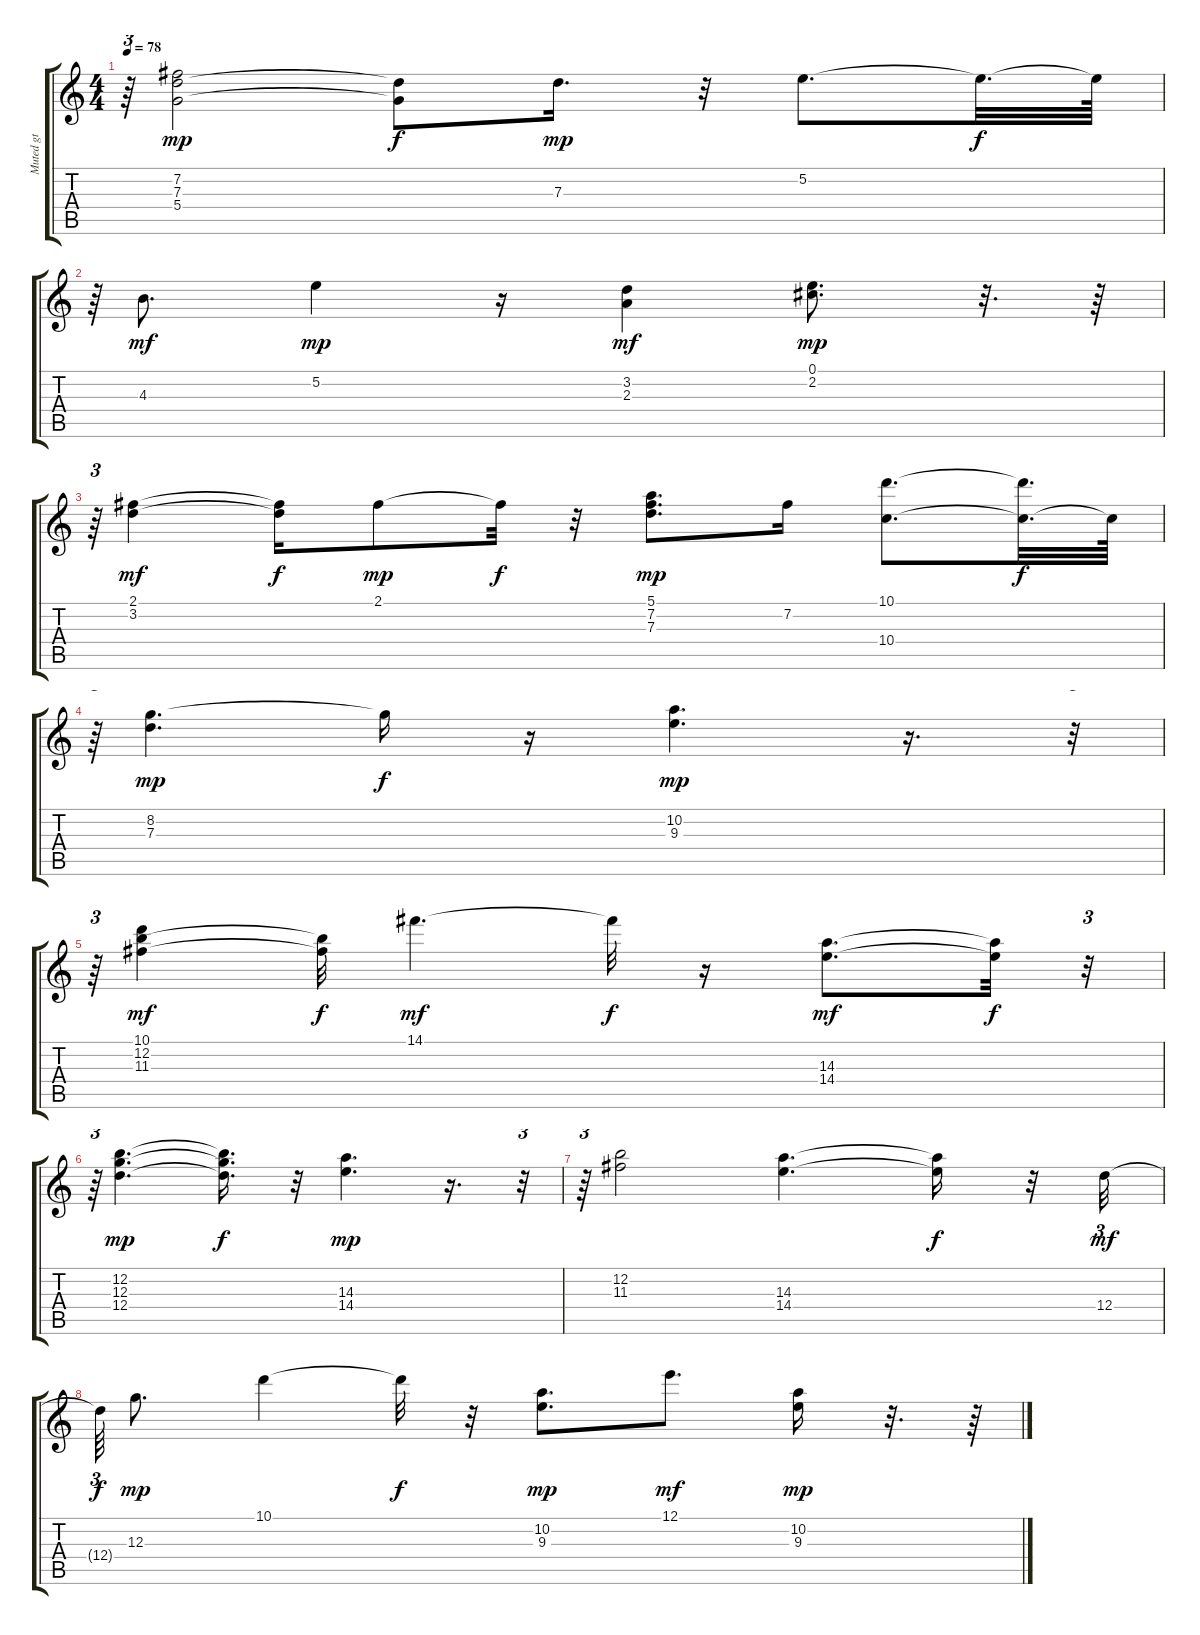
\track ("Muted gt" "Muted gt") {instrument electricguitarmuted}
\staff {score tabs}
\tuning (E4 B3 G3 D3 A2 E2) {hide}
\ts (4 4)
\tempo 78
\clef g2
\ks c
r.64{tu (3 2) dy f} (7.2 7.3 5.4).2{dy mp} (7.3{t} 5.4{t}).8{dy f} 7.3.16{d dy mp} r.32 5.2.8{d} 5.2{t}.32{d dy f} 5.2{t}.64 |
r.64{tu (3 2)} 4.3.8{d dy mf} 5.2.4{dy mp} r.16 (3.2 2.3).4{dy mf} (0.1 2.2).8{d dy mp} r.32{d} r.64 |
r.64{tu (3 2)} (2.1 3.2).4{dy mf} (2.1{t} 3.2{t}).16{dy f} 2.1.8{dy mp} 2.1{t}.32{dy f} r.32 (5.1 7.2 7.3).8{d dy mp} 7.2.16 (10.1 10.4).8{d} (10.1{t} 10.4{t}).32{d dy f} 10.4{t}.64 |
r.64{tu (3 2)} (8.2 7.3).4{d dy mp} 8.2{t}.16{dy f} r.16 (10.2 9.3).4{d dy mp} r.16{d} r.32{tu (3 2)} |
r.64{tu (3 2)} (10.1 12.2 11.3).4{dy mf} (12.2{t} 11.3{t}).32{dy f} 14.1.4{d dy mf} 14.1{t}.32{dy f} r.16 (14.3 14.4).8{d dy mf} (14.3{t} 14.4{t}).32{dy f} r.32{tu (3 2)} |
r.64{tu (3 2)} (12.2 12.3 12.4).4{d dy mp} (12.2{t} 12.3{t} 12.4{t}).16{d dy f} r.32 (14.3 14.4).4{d dy mp} r.16{d} r.32{tu (3 2)} |
r.64{tu (3 2)} (12.2 11.3).2 (14.3 14.4).4{d} (14.3{t} 14.4{t}).16{dy f} r.32 12.4.32{tu (3 2) dy mf} |
12.4{t}.64{tu (3 2) dy f} 12.3.8{d dy mp} 10.1.4 10.1{t}.32{dy f} r.32 (10.2 9.3).8{d dy mp} 12.1.8{d dy mf} (10.2 9.3).16{dy mp} r.32{d} r.64
